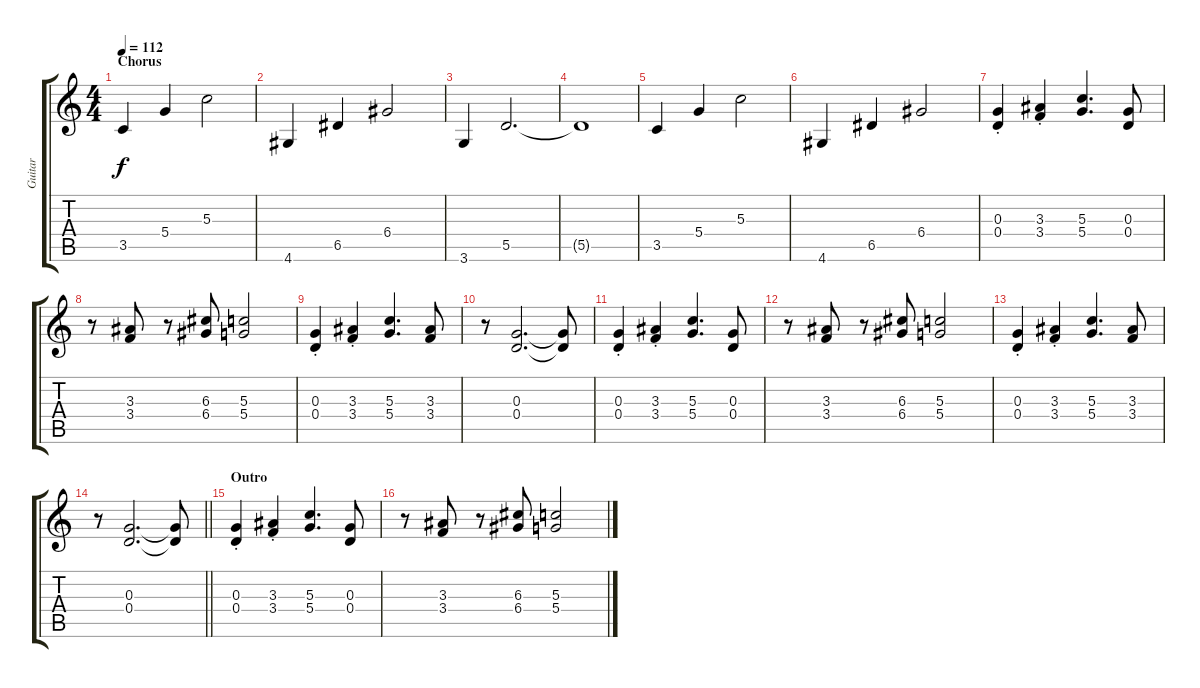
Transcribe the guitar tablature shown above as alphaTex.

\track ("Guitar" "Guitar") {instrument overdrivenguitar}
\staff {score tabs}
\tuning (E4 B3 G3 D3 A2 E2) {hide}
\ts (4 4)
\section ("" "Chorus")
\tempo 112
\clef g2
\ks c
3.5.4{dy f} 5.4.4 5.3.2 |
4.6.4 6.5.4 6.4.2 |
3.6.4 5.5.2{d} |
5.5{t}.1 |
3.5.4 5.4.4 5.3.2 |
4.6.4 6.5.4 6.4.2 |
(0.3{st} 0.4{st}).4 (3.3{st} 3.4{st}).4 (5.3 5.4).4{d} (0.3 0.4).8 |
r.8 (3.3 3.4).8 r.8 (6.3 6.4).8 (5.3 5.4).2 |
(0.3{st} 0.4{st}).4 (3.3{st} 3.4{st}).4 (5.3 5.4).4{d} (3.3 3.4).8 |
r.8 (0.3 0.4).2{d} (0.3{t} 0.4{t}).8 |
(0.3{st} 0.4{st}).4 (3.3{st} 3.4{st}).4 (5.3 5.4).4{d} (0.3 0.4).8 |
r.8 (3.3 3.4).8 r.8 (6.3 6.4).8 (5.3 5.4).2 |
(0.3{st} 0.4{st}).4 (3.3{st} 3.4{st}).4 (5.3 5.4).4{d} (3.3 3.4).8 |
\barLineRight lightlight
r.8 (0.3 0.4).2{d} (0.3{t} 0.4{t}).8 |
\section ("" "Outro")
(0.3{st} 0.4{st}).4 (3.3{st} 3.4{st}).4 (5.3 5.4).4{d} (0.3 0.4).8 |
r.8 (3.3 3.4).8 r.8 (6.3 6.4).8 (5.3 5.4).2
